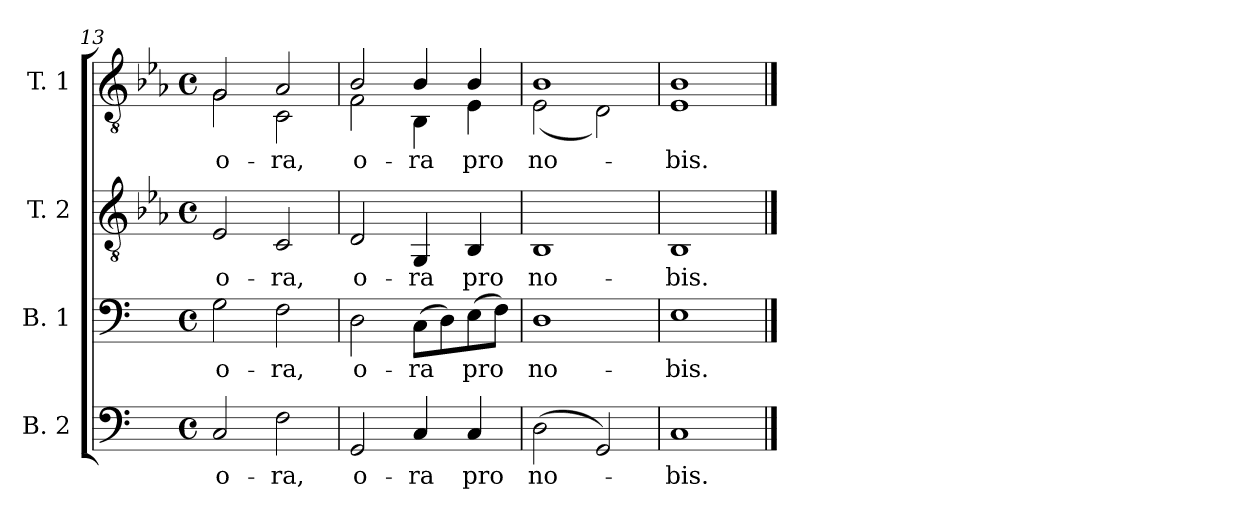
**kern	**text	**kern	**text	**kern	**text	**kern	**text
*part4	*part4	*part3	*part3	*part2	*part2	*part1	*part1
*staff4	*staff4	*staff3	*staff3	*staff2	*staff2	*staff1	*staff1
*I"B. 2	*	*I"B. 1	*	*I"T. 2	*	*I"T. 1	*
*clefF4	*	*clefF4	*	*clefGv2	*	*clefGv2	*
*	*	*	*	*ITrd2c3	*	*ITrd2c3	*
*k[]	*	*k[]	*	*k[]	*	*k[]	*
*C:	*	*C:	*	*C:	*	*C:	*
*M4/4	*	*M4/4	*	*M4/4	*	*M4/4	*
*met(c)	*	*met(c)	*	*met(c)	*	*met(c)	*
=13	=13	=13	=13	=13	=13	=13	=13
!	!LO:LY:b:color=#000000	!	!	!	!	!	!
!	!	!	!LO:LY:b:color=#000000	!	!	!	!
!	!	!	!	!	!LO:LY:b:color=#000000	!	!
!	!	!	!	!	!	!	!LO:LY:b:color=#000000
*	*	*	*	*	*	*^	*
2Ci/	o-	2Gi\	o-	2Ci/	o-	2Ei/	2Ei\	o-
!	!LO:LY:b:color=#000000	!	!	!	!	!	!	!
!	!	!	!LO:LY:b:color=#000000	!	!	!	!	!
!	!	!	!	!	!LO:LY:b:color=#000000	!	!	!
!	!	!	!	!	!	!	!	!LO:LY:b:color=#000000
2Fi\	-ra,	2Fi\	-ra,	2AAi/	-ra,	2Fi/	2AAi\	-ra,
=14	=14	=14	=14	=14	=14	=14	=14	=14
!	!LO:LY:b:color=#000000	!	!	!	!	!	!	!
!	!	!	!LO:LY:b:color=#000000	!	!	!	!	!
!	!	!	!	!	!LO:LY:b:color=#000000	!	!	!
!	!	!	!	!	!	!	!	!LO:LY:b:color=#000000
2GGi/	o-	2Di\	o-	2BBi/	o-	2Gi/	2Di\	o-
!	!LO:LY:b:color=#000000	!	!	!	!	!	!	!
!	!	!	!LO:LY:b:color=#000000	!	!	!	!	!
!	!	!	!	!	!LO:LY:b:color=#000000	!	!	!
!	!	!	!	!	!	!	!	!LO:LY:b:color=#000000
4Ci/	-ra	(8Ci\L	-ra	4EEi/	-ra	4Gi/	4GGi\	-ra
.	.	8Di\)	.	.	.	.	.	.
!	!LO:LY:b:color=#000000	!	!	!	!	!	!	!
!	!	!	!LO:LY:b:color=#000000	!	!	!	!	!
!	!	!	!	!	!LO:LY:b:color=#000000	!	!	!
!	!	!	!	!	!	!	!	!LO:LY:b:color=#000000
4Ci/	pro	(8Ei\	pro	4GGi/	pro	4Gi/	4Ci\	pro
.	.	8Fi\J)	.	.	.	.	.	.
=15	=15	=15	=15	=15	=15	=15	=15	=15
!	!LO:LY:b:color=#000000	!	!	!	!	!	!	!
!	!	!	!LO:LY:b:color=#000000	!	!	!	!	!
!	!	!	!	!	!LO:LY:b:color=#000000	!	!	!
!	!	!	!	!	!	!	!	!LO:LY:b:color=#000000
(2Di\	no-	1Di	no-	1GGi	no-	1Gi	(2Ci\	no-
2GGi/)	.	.	.	.	.	.	2BBi\)	.
=16	=16	=16	=16	=16	=16	=16	=16	=16
!	!LO:LY:b:color=#000000	!	!	!	!	!	!	!
!	!	!	!LO:LY:b:color=#000000	!	!	!	!	!
!	!	!	!	!	!LO:LY:b:color=#000000	!	!	!
!	!	!	!	!	!	!	!	!LO:LY:b:color=#000000
1Ci	-bis.	1Ei	-bis.	1GGi	-bis.	1Gi	1Ci	-bis.
*	*	*	*	*	*	*v	*v	*
==	==	==	==	==	==	==	==
*-	*-	*-	*-	*-	*-	*-	*-
